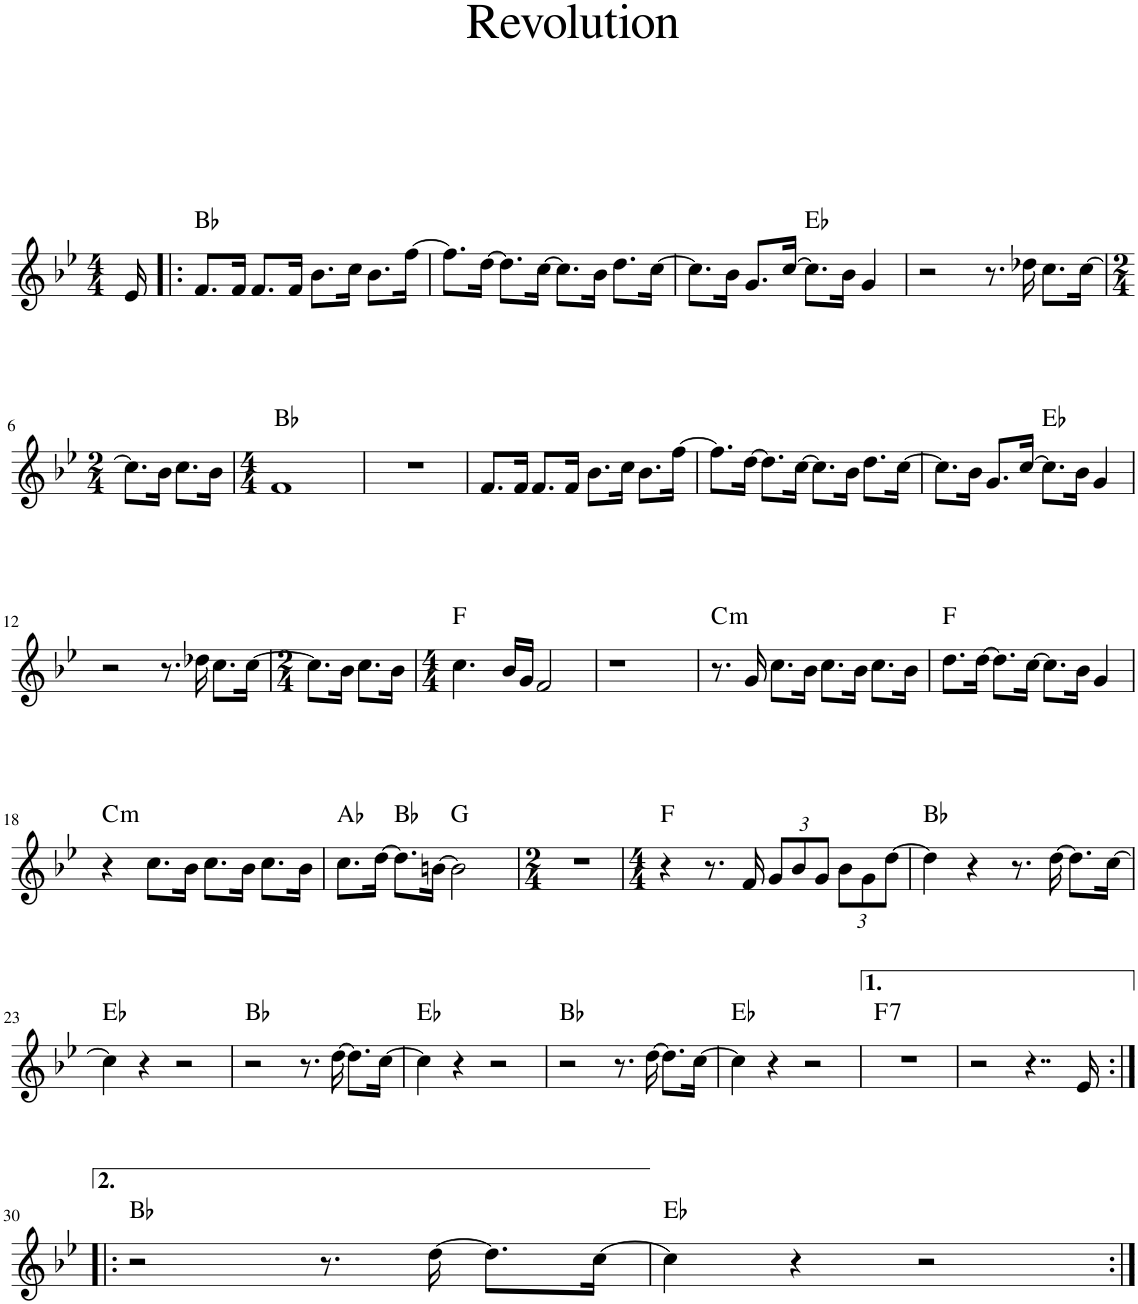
**kern	**harte
*part1	*part1
*staff1	*
*I"Piano	*
*I'Pno.	*
*clefG2	*
*k[b-e-]	*
*M4/4	*
=1	=1
16e-/	.
=2!|:	=2!|:
8.f/L	Bb:maj
16f/Jk	.
8.f/L	.
16f/Jk	.
8.b-\L	.
16cc\Jk	.
8.b-\L	.
[16ff\Jk	.
=3	=3
8.ff\L]	.
[16dd\Jk	.
8.dd\L]	.
[16cc\Jk	.
8.cc\L]	.
16b-\Jk	.
8.dd\L	.
[16cc\Jk	.
=4	=4
8.cc\L]	.
16b-\Jk	.
8.g/L	.
[16cc/Jk	.
8.cc\L]	Eb:maj
16b-\Jk	.
4g/	.
=5	=5
2r	.
8.r	.
16dd-X\	.
8.cc\L	.
[16cc\Jk	.
!!LO:LB:g=z
=6	=6
*M2/4	*
8.cc\L]	.
16b-\Jk	.
8.cc\L	.
16b-\Jk	.
=7	=7
*M4/4	*
1f	Bb:maj
=8	=8
1r	.
=9	=9
8.f/L	.
16f/Jk	.
8.f/L	.
16f/Jk	.
8.b-\L	.
16cc\Jk	.
8.b-\L	.
[16ff\Jk	.
=10	=10
8.ff\L]	.
[16dd\Jk	.
8.dd\L]	.
[16cc\Jk	.
8.cc\L]	.
16b-\Jk	.
8.dd\L	.
[16cc\Jk	.
=11	=11
8.cc\L]	.
16b-\Jk	.
8.g/L	.
[16cc/Jk	.
8.cc\L]	Eb:maj
16b-\Jk	.
4g/	.
!!LO:LB:g=z
=12	=12
2r	.
8.r	.
16dd-X\	.
8.cc\L	.
[16cc\Jk	.
=13	=13
*M2/4	*
8.cc\L]	.
16b-\Jk	.
8.cc\L	.
16b-\Jk	.
=14	=14
*M4/4	*
4.cc\	F:maj
16b-/LL	.
16g/JJ	.
2f/	.
=15	=15
1r	.
=16	=16
!	!LO:H:kt=m
8.r	C:min
16g/	.
8.cc\L	.
16b-\Jk	.
8.cc\L	.
16b-\Jk	.
8.cc\L	.
16b-\Jk	.
=17	=17
8.dd\L	F:maj
[16dd\Jk	.
8.dd\L]	.
[16cc\Jk	.
8.cc\L]	.
16b-\Jk	.
4g/	.
!!LO:LB:g=z
=18	=18
!	!LO:H:kt=m
4r	C:min
8.cc\L	.
16b-\Jk	.
8.cc\L	.
16b-\Jk	.
8.cc\L	.
16b-\Jk	.
=19	=19
8.cc\L	Ab:maj
[16dd\Jk	.
8.dd\L]	Bb:maj
[16bn\Jk	.
2b\]	G:maj
=20	=20
*M2/4	*
2r	.
=21	=21
*M4/4	*
4r	F:maj
8.r	.
16f/	.
*Xbrackettup	*
12g/L	.
12b-/	.
12g/J	.
12b-\L	.
12g\	.
[12dd\J	.
=22	=22
4dd\]	Bb:maj
4r	.
8.r	.
[16dd\	.
8.dd\L]	.
[16cc\Jk	.
!!LO:LB:g=z
=23	=23
4cc\]	Eb:maj
4r	.
2r	.
=24	=24
2r	Bb:maj
8.r	.
[16dd\	.
8.dd\L]	.
[16cc\Jk	.
=25	=25
4cc\]	Eb:maj
4r	.
2r	.
=26	=26
2r	Bb:maj
8.r	.
[16dd\	.
8.dd\L]	.
[16cc\Jk	.
=27	=27
4cc\]	Eb:maj
4r	.
2r	.
=28	=28
!	!LO:H:kt=7
1r	F:7
=29	=29
2r	.
4..r	.
16e-/	.
!!LO:LB:g=z
=30:|!|:	=30:|!|:
2r	Bb:maj
8.r	.
[16dd\	.
8.dd\L]	.
[16cc\Jk	.
=31	=31
4cc\]	Eb:maj
4r	.
2r	.
=:|!	=:|!
*-	*-
